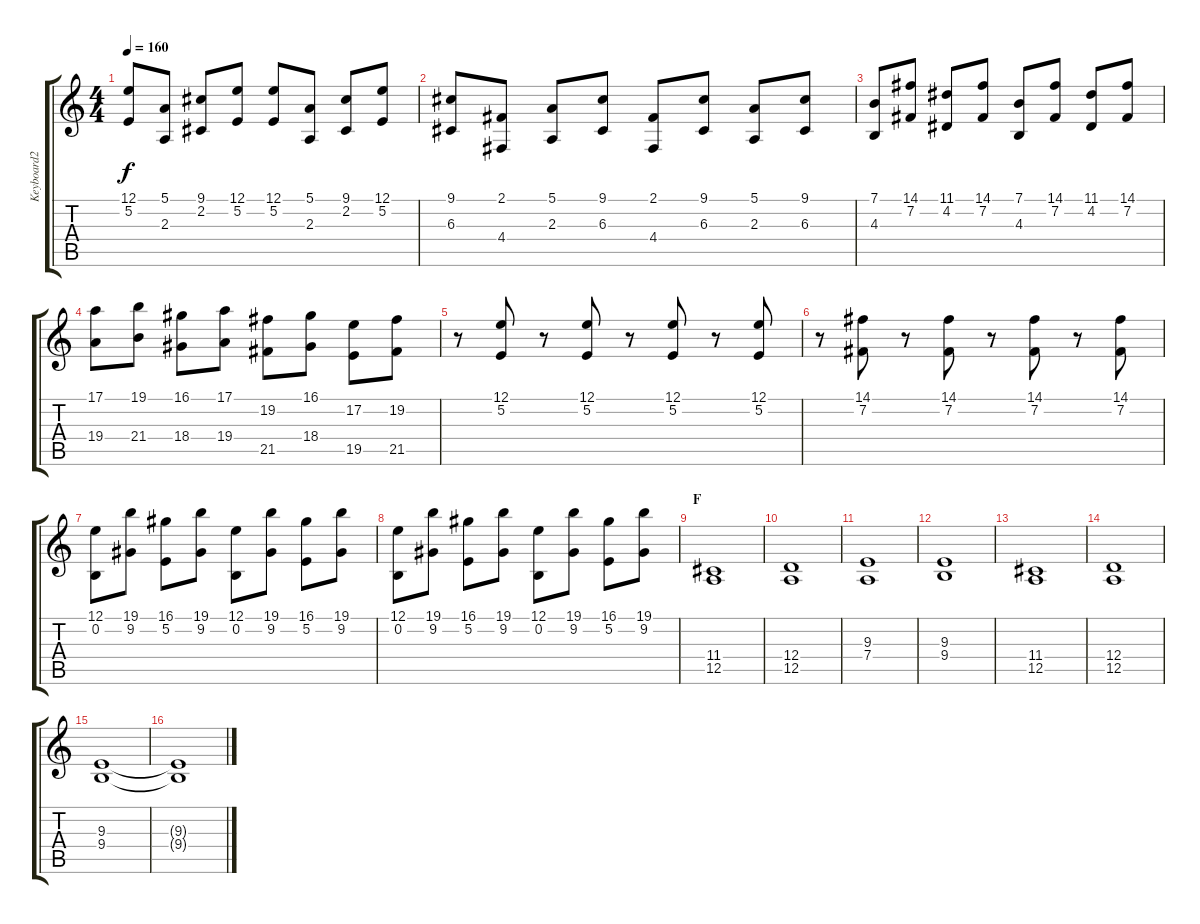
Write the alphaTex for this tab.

\track ("Keyboard2" "Keyboard2") {instrument stringensemble1}
\staff {score tabs}
\tuning (E4 B3 G3 D3 A2 E2) {hide}
\ts (4 4)
\tempo 160
\clef g2
\ks c
(12.1 5.2).8{dy f} (5.1 2.3).8 (9.1 2.2).8 (12.1 5.2).8 (12.1 5.2).8 (5.1 2.3).8 (9.1 2.2).8 (12.1 5.2).8 |
(9.1 6.3).8 (2.1 4.4).8 (5.1 2.3).8 (9.1 6.3).8 (2.1 4.4).8 (9.1 6.3).8 (5.1 2.3).8 (9.1 6.3).8 |
(7.1 4.3).8 (14.1 7.2).8 (11.1 4.2).8 (14.1 7.2).8 (7.1 4.3).8 (14.1 7.2).8 (11.1 4.2).8 (14.1 7.2).8 |
(17.1 19.4).8 (19.1 21.4).8 (16.1 18.4).8 (17.1 19.4).8 (19.2 21.5).8 (16.1 18.4).8 (17.2 19.5).8 (19.2 21.5).8 |
r.8 (12.1 5.2).8 r.8 (12.1 5.2).8 r.8 (12.1 5.2).8 r.8 (12.1 5.2).8 |
r.8 (14.1 7.2).8 r.8 (14.1 7.2).8 r.8 (14.1 7.2).8 r.8 (14.1 7.2).8 |
(12.1 0.2).8 (19.1 9.2).8 (16.1 5.2).8 (19.1 9.2).8 (12.1 0.2).8 (19.1 9.2).8 (16.1 5.2).8 (19.1 9.2).8 |
(12.1 0.2).8 (19.1 9.2).8 (16.1 5.2).8 (19.1 9.2).8 (12.1 0.2).8 (19.1 9.2).8 (16.1 5.2).8 (19.1 9.2).8 |
\section ("" "F")
(11.4 12.5).1 |
(12.4 12.5).1 |
(9.3 7.4).1 |
(9.3 9.4).1 |
(11.4 12.5).1 |
(12.4 12.5).1 |
(9.3 9.4).1 |
(9.3{t} 9.4{t}).1
